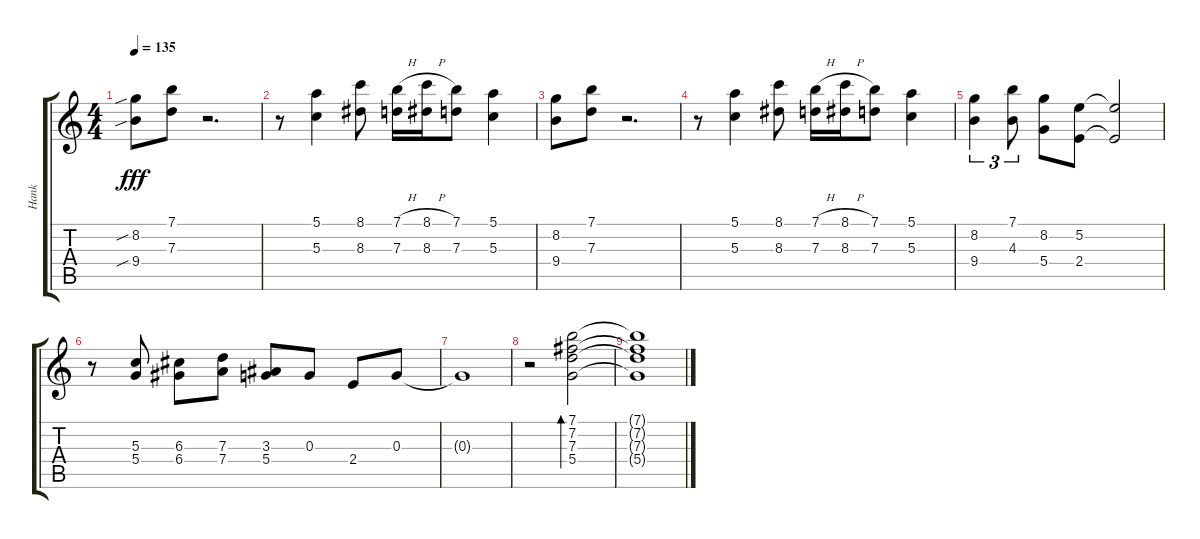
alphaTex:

\track ("Hank" "Hank") {instrument electricguitarjazz}
\staff {score tabs}
\tuning (E4 B3 G3 D3 A2 E2) {hide}
\ts (4 4)
\tempo 135
\clef g2
\ks c
(8.2{sib} 9.4{sib}).8{dy fff} (7.1 7.3).8 r.2{d} |
r.8 (5.1 5.3).4 (8.1 8.3).8 (7.1{h} 7.3).16 (8.1{h} 8.3).16 (7.1 7.3).8 (5.1 5.3).4 |
(8.2 9.4).8 (7.1 7.3).8 r.2{d} |
r.8 (5.1 5.3).4 (8.1 8.3).8 (7.1{h} 7.3).16 (8.1{h} 8.3).16 (7.1 7.3).8 (5.1 5.3).4 |
(8.2 9.4).4{tu (3 2)} (7.1 4.3).8{tu (3 2)} (8.2 5.4).8 (5.2 2.4).8 (5.2{t} 2.4{t}).2 |
r.8 (5.3 5.4).8 (6.3 6.4).8 (7.3 7.4).8 (3.3 5.4).8 0.3.8 2.4.8 0.3.8 |
0.3{t}.1 |
r.2 (7.1 7.2 7.3 5.4).2{bd 240} |
(7.1{t} 7.2{t} 7.3{t} 5.4{t}).1
